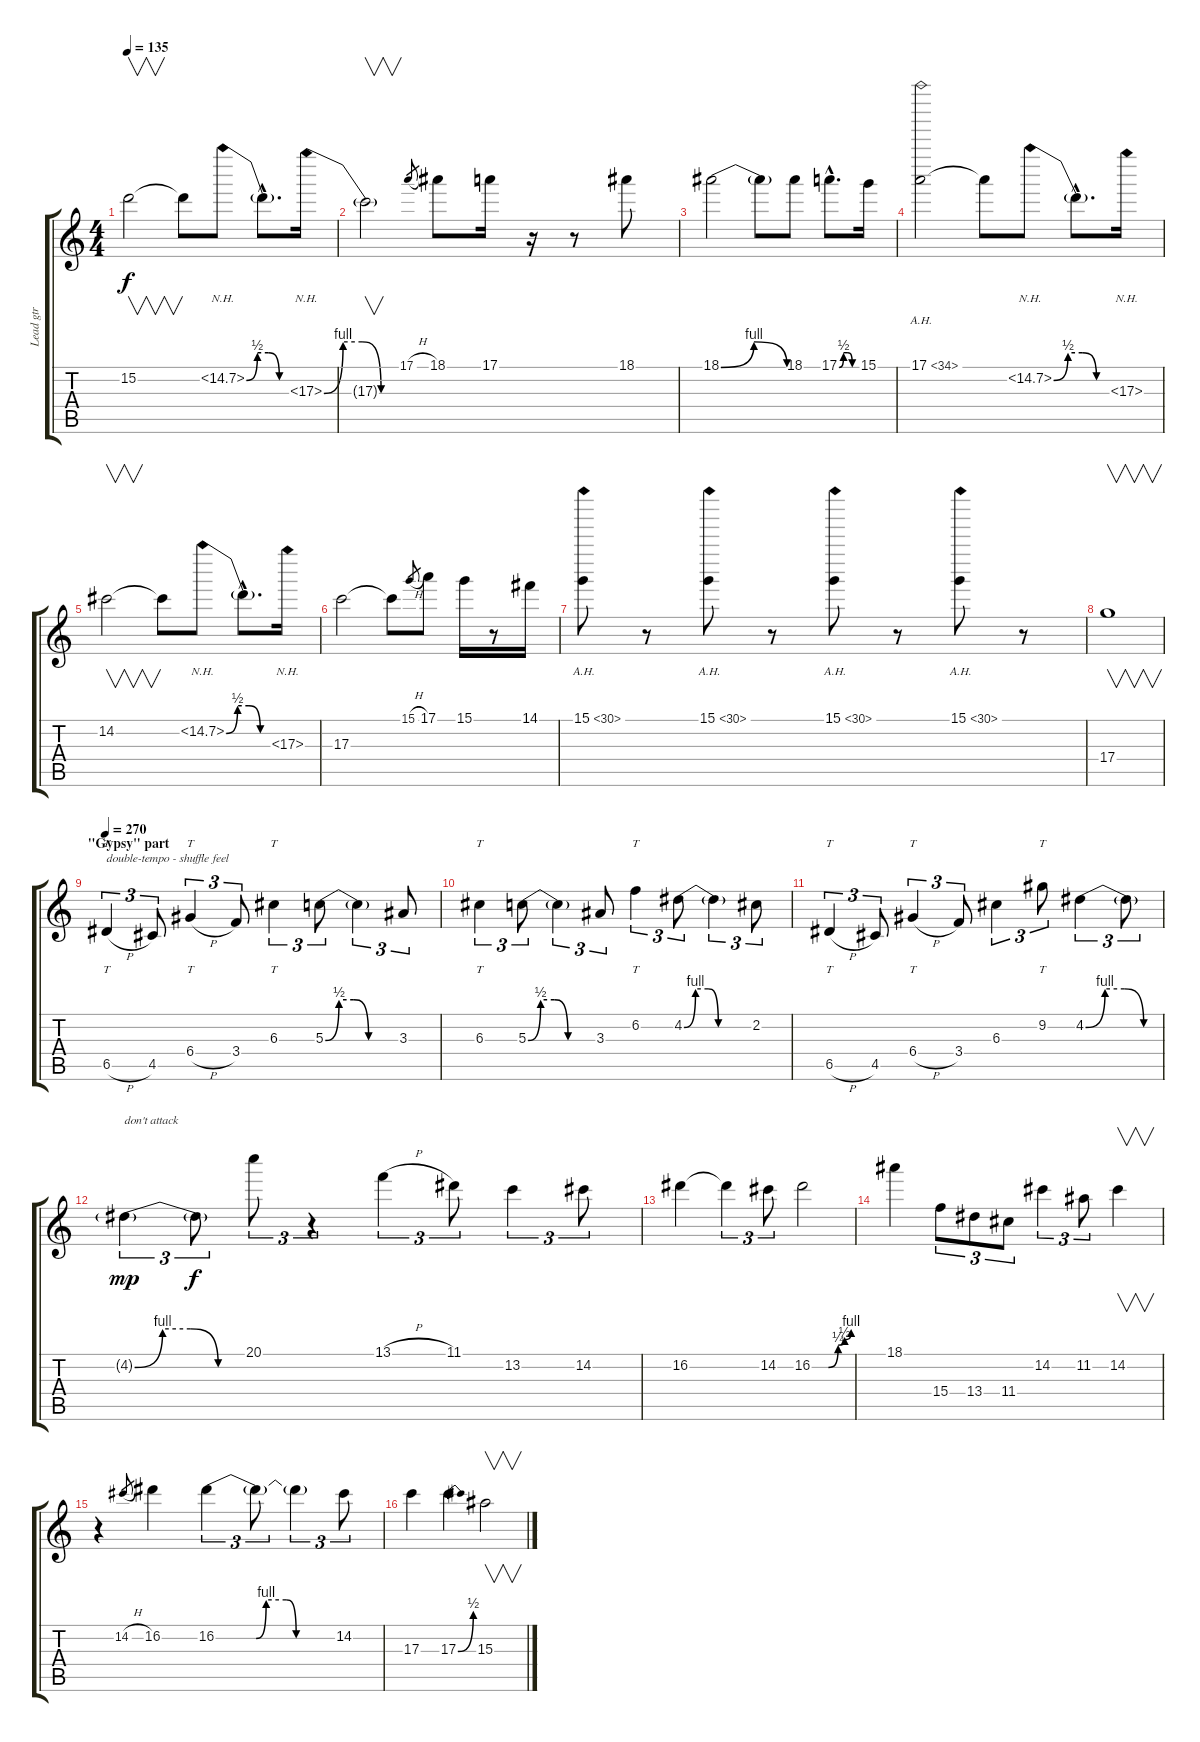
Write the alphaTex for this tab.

\track ("Lead gtr" "Lead gtr") {instrument distortionguitar}
\staff {score tabs}
\tuning (E4 B3 G3 D3 A2 E2) {hide}
\ts (4 4)
\tempo 135
\clef g2
\ks c
15.2.2{v dy f} 15.2{t}.8 15.2{be (custom 0 0 15 2 30 2 45 0 60 0) nh}.8 15.2{hac t}.8{d} 17.3{be (custom 0 0 15 4 30 4 45 0 60 0) nh}.16 |
17.3{t}.2{v} 17.1{h}.8{gr} 18.1.8 17.1.16 r.16 r.8 18.1.8 |
18.1{be (bendrelease 0 0 10 4 47 4 60 0)}.2 18.1{t}.8 18.1.8 17.1{be (custom 0 0 15 2 30 2 45 0 60 0) hac}.8{d} 15.1.16 |
17.1{ah 17}.2 17.1{t}.8 15.2{be (custom 0 0 15 2 30 2 45 0 60 0) nh}.8 15.2{hac t}.8{d} 17.3{nh}.16 |
14.2.2{v} 14.2{t}.8 15.2{be (custom 0 0 15 2 30 2 45 0 60 0) nh}.8 15.2{hac t}.8{d} 17.3{nh}.16 |
17.3.2 17.3{t}.8 15.1{h}.8{gr} 17.1.8 15.1.16 r.8 14.1.16 |
15.1{ah 15}.8 r.8 15.1{ah 15}.8 r.8 15.1{ah 15}.8 r.8 15.1{ah 15}.8 r.8 |
17.4.1{v} |
\section ("" "\"Gypsy\" part")
\tempo 270
6.5{h}.4{tt tu (3 2) txt "double-tempo - shuffle feel"} 4.5.8{tu (3 2)} 6.4{h}.4{tt tu (3 2)} 3.4.8{tu (3 2)} 6.3.4{tt tu (3 2)} 5.3{be (custom 0 0 11 2 23 2 35 0 60 0)}.8{tu (3 2)} 5.3{t}.4{tu (3 2)} 3.3.8{tu (3 2)} |
6.3.4{tt tu (3 2)} 5.3{be (custom 0 0 11 2 23 2 35 0 60 0)}.8{tu (3 2)} 5.3{t}.4{tu (3 2)} 3.3.8{tu (3 2)} 6.2.4{tt tu (3 2)} 4.2{be (custom 0 0 10 4 21 4 30 0 60 0)}.8{tu (3 2)} 4.2{t}.4{tu (3 2)} 2.2.8{tu (3 2)} |
6.5{h}.4{tt tu (3 2)} 4.5.8{tu (3 2)} 6.4{h}.4{tt tu (3 2)} 3.4.8{tu (3 2)} 6.3.4{tu (3 2)} 9.2.8{tt tu (3 2)} 4.2{be (custom 0 0 15 4 30 4 45 0 60 0)}.4{tu (3 2)} 4.2{t}.8{tu (3 2)} |
4.2{be (custom 0 0 15 4 30 4 45 0 60 0) g}.4{tu (3 2) txt "don't attack" dy mp} 4.2{t}.8{tu (3 2) dy f} 20.1.8{tu (3 2)} r.4{tu (3 2)} 13.1{h}.4{tu (3 2)} 11.1.8{tu (3 2)} 13.2.4{tu (3 2)} 14.2.8{tu (3 2)} |
16.2.4 16.2{t}.4{tu (3 2)} 14.2.8{tu (3 2)} 16.2{be (custom 0 0 25 0 40 1 50 2 60 4)}.2 |
18.1.4 15.4.8{tu (3 2)} 13.4.8{tu (3 2)} 11.4.8{tu (3 2)} 14.2.4{tu (3 2)} 11.2.8{tu (3 2)} 14.2.4{v} |
r.4 14.2{h}.8{gr} 16.2.4 16.2{be (custom 0 0 20 0 25 4 35 4 40 0 60 0)}.4{tu (3 2)} 16.2{t}.8{tu (3 2)} 16.2{t}.4{tu (3 2)} 14.2.8{tu (3 2)} |
17.3.4 17.3{be (bend 0 0 60 2)}.4 15.3.2{v}
